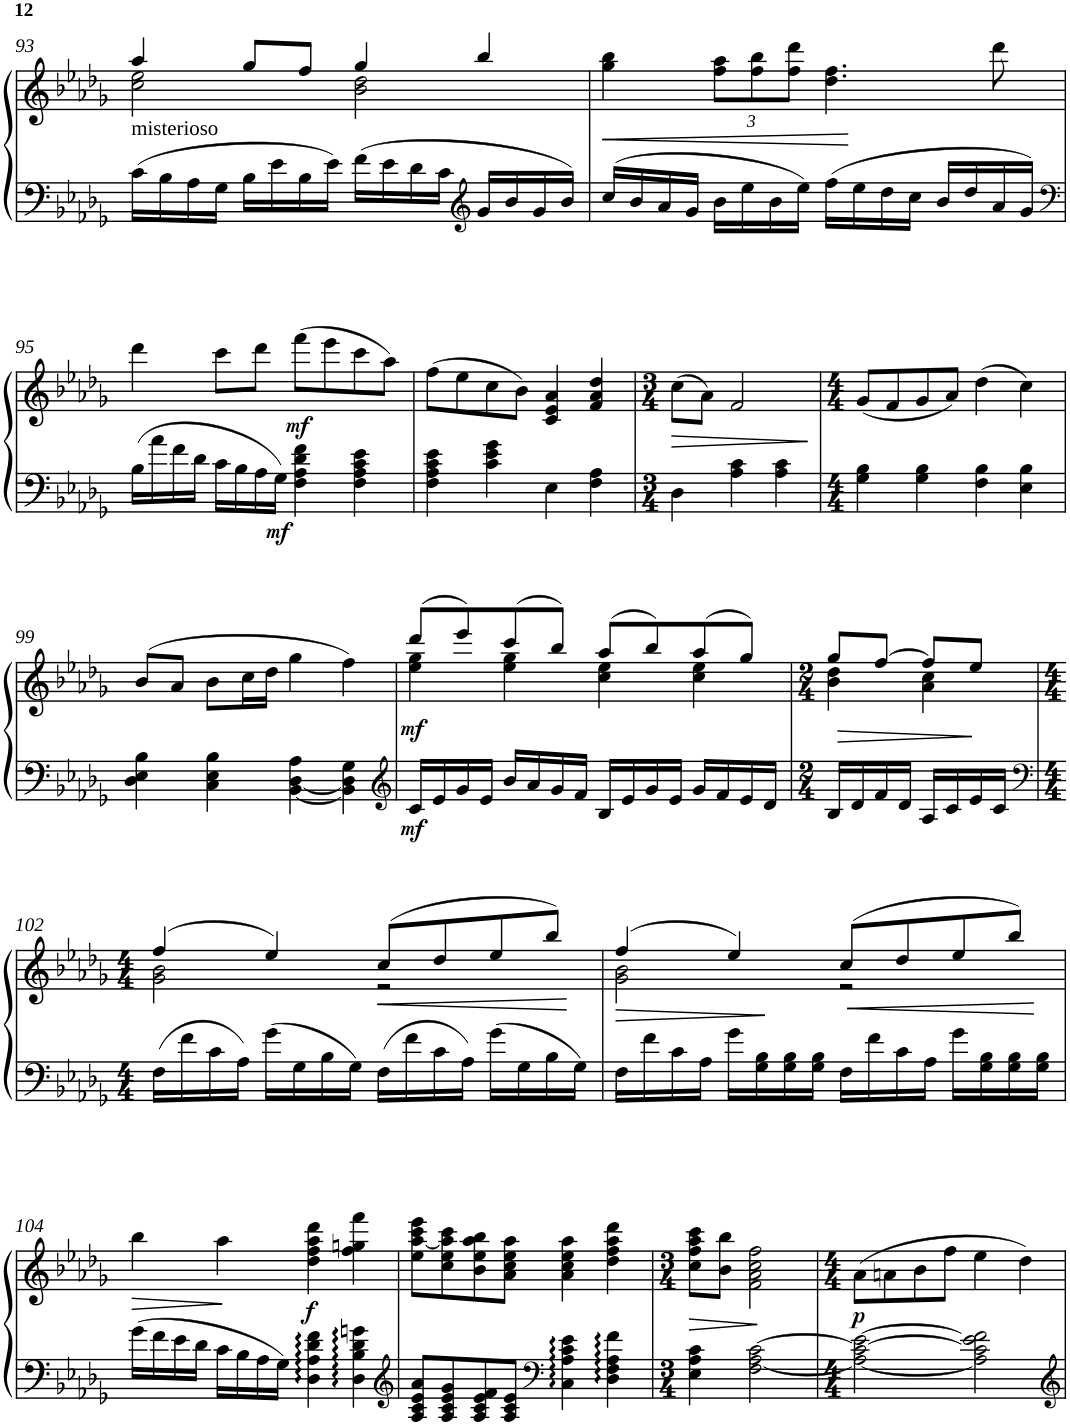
**kern	**kern	**dynam
*part1	*part1	*part1
*staff2	*staff1	*staff1/2
*I"Piano	*	*
*I'Pno	*	*
!!LO:PB:g=z
*clefF4	*clefG2	*
*k[b-e-a-d-g-]	*k[b-e-a-d-g-]	*
*D-:	*D-:	*
*M4/4	*M4/4	*
=93	=93	=93
*	*^	*
!	!LO:TX:b:t=misterioso	!	!
16c\LL	4aa-/	2cc\ 2ee-\	.
16B-\	.	.	.
16A-\	.	.	.
16G-\JJ	.	.	.
16B-\LL	8gg-/L	.	.
16e-\	.	.	.
16B-\	8ff/J	.	.
16e-\JJ	.	.	.
16f\LL	4gg-/	2b-\ 2dd-\	.
16e-\	.	.	.
16d-\	.	.	.
16c\JJ	.	.	.
*clefG2	*	*	*
16g-/LL	4bb-/	.	.
16b-/	.	.	.
16g-/	.	.	.
16b-/JJ	.	.	.
*	*v	*v	*
=94	=94	=94
!	!	!LO:HP:b
16cc/LL	4gg-\ 4bb-\	<
16b-/	.	.
16a-/	.	.
16g-/JJ	.	.
*	*Xbrackettup	*
16b-\LL	12ff\ 12aa-\L	.
16ee-\	.	.
.	12ff\ 12bb-\	.
16b-\	.	.
.	12ff\ 12ddd-\J	.
16ee-\JJ	.	.
16ff\LL	4.dd-\ 4.ff\	.
16ee-\	.	.
16dd-\	.	.
16cc\JJ	.	.
16b-/LL	.	.
16dd-/	.	.
16a-/	8ddd-\	[
16g-/JJ	.	.
!!LO:LB:g=z
=95	=95	=95
*clefF4	*	*
16B-\LL	4ddd-\	.
16a-\	.	.
16f\	.	.
16d-\JJ	.	.
16c\LL	8ccc\L	.
16B-\	.	.
16A-\	8ddd-\J	.
!	!	!LO:DY:b=2
16G-\JJ	.	mf
!	!	!LO:DY:b
4F\ 4A-\ 4d-\ 4f\	(>8fff\L	mf
.	8eee-\	.
4F\ 4A-\ 4c\ 4e-\	8ccc\	.
.	8aa-\J)	.
=96	=96	=96
4F\ 4A-\ 4c\ 4e-\	(>8ff\L	.
.	8ee-\	.
4c\ 4e-\ 4g-\	8cc\	.
.	8b-\J)	.
4E-\	4c/ 4e-/ 4a-/	.
4F\ 4A-\	4f/ 4a-/ 4dd-/	.
=97	=97	=97
*M3/4	*M3/4	*
!	!	!LO:HP:b
4D-\	(>8cc\L	>
.	8a-\J)	.
4A-\ 4c\	2f/	.
4A-\ 4c\	.	.
.	.	]
=98	=98	=98
*M4/4	*M4/4	*
4G-\ 4B-\	(<8g-/L	.
.	8f/	.
4G-\ 4B-\	8g-/	.
.	8a-/J)	.
4F\ 4B-\	(>4dd-\	.
4E-\ 4B-\	4cc\)	.
!!LO:LB:g=z
=99	=99	=99
*^	*	*
1ryy	4D-\ 4E-\ 4B-\	(>8b-/L	.
.	.	8a-/J	.
.	4C\ 4E-\ 4B-\	8b-\L	.
.	.	16cc\L	.
.	.	16dd-\JJ	.
.	[4BB-\ [4D-\ 4A-\	4gg-\	.
.	4BB-\] 4D-\] 4G-\	4ff\)	.
=100	=100	=100	=100
*clefG2	*	*	*
*	*	*^	*
!	!	!	!	!LO:DY:b=2
!	!	!	!	!LO:DY:n=1:b
1ryy	16c/LL	(>8ddd-/L	4ee-\ 4gg-\	mf mf
.	16e-/	.	.	.
.	16g-/	8eee-/)	.	.
.	16e-/JJ	.	.	.
.	16b-/LL	(>8ccc/	4ee-\ 4gg-\	.
.	16a-/	.	.	.
.	16g-/	8bb-/J)	.	.
.	16f/JJ	.	.	.
.	16B-/LL	(>8aa-/L	4cc\ 4ee-\	.
.	16e-/	.	.	.
.	16g-/	8bb-/)	.	.
.	16e-/JJ	.	.	.
.	16g-/LL	(>8aa-/	4cc\ 4ee-\	.
.	16f/	.	.	.
.	16e-/	8gg-/J)	.	.
.	16d-/JJ	.	.	.
*v	*v	*	*	*
=101	=101	=101	=101
*M2/4	*M2/4	*	*
16B-/LL	8gg-/L	4b-\ 4dd-\	.
16d-/	.	.	.
!	!	!	!LO:HP:b
16f/	[>8ff/J	.	>
16d-/JJ	.	.	.
16A-/LL	8ff/L]	4a-\ 4cc\	.
16c/	.	.	.
16e-/	8ee-/J	.	.
16c/JJ	.	.	.
*	*v	*v	*
.	.	]
!!LO:LB:g=z
=102	=102	=102
*clefF4	*	*
*M4/4	*M4/4	*
*	*^	*
16F\LL	(>4ff/	2g-\ 2b-\	.
16f\	.	.	.
16c\	.	.	.
16A-\JJ	.	.	.
16g-\LL	4ee-/)	.	.
16G-\	.	.	.
16B-\	.	.	.
16G-\JJ	.	.	.
!	!	!	!LO:HP:b
16F\LL	(>8cc/L	2r	<
16f\	.	.	.
16c\	8dd-/	.	.
16A-\JJ	.	.	.
16g-\LL	8ee-/	.	.
16G-\	.	.	.
16B-\	8bb-/J)	.	.
16G-\JJ	.	.	.
*	*v	*v	*
.	.	[
=103	=103	=103
!	!	!LO:HP:b
*	*^	*
16F\LL	(>4ff/	2g-\ 2b-\	>
16f\	.	.	.
16c\	.	.	.
16A-\JJ	.	.	.
16g-\LL	4ee-/)	.	.
16G-\ 16B-\	.	.	.
16G-\ 16B-\	.	.	.
16G-\ 16B-\JJ	.	.	.
16F\LL	(>8cc/L	2r	]
16f\	.	.	.
!	!	!	!LO:HP:b
16c\	8dd-/	.	<
16A-\JJ	.	.	.
16g-\LL	8ee-/	.	.
16G-\ 16B-\	.	.	.
16G-\ 16B-\	8bb-/J)	.	.
16G-\ 16B-\JJ	.	.	.
*	*v	*v	*
.	.	[
!!LO:LB:g=z
=104	=104	=104
!	!	!LO:HP:b
16g-\LL	4bb-\	>
16f\	.	.
16e-\	.	.
16d-\JJ	.	.
16c\LL	4aa-\	.
16B-\	.	.
16A-\	.	.
16G-\JJ	.	.
!	!	!LO:DY:n=1:b
4D-\ 4A-\ 4d-\ 4f\	4dd-\ 4ff\ 4aa-\ 4ddd-\	] f
4D-\ 4B-\ 4d-\ 4gn\	4ff\ 4ggn\ 4fff\	.
=105	=105	=105
*clefG2	*	*
*^	*	*
1ryy	8A-/ 8c/ 8e-/ 8a-/L	8ee-\ [8aa-\ 8ccc\ 8eee-\L	.
.	8A-/ 8c/ 8e-/ 8g-/	8cc\ 8ee-\ 8aa-\] 8ccc\	.
.	8A-/ 8c/ 8e-/ 8f/	8b-\ 8ee-\ 8aa-\ 8bb-\	.
.	8A-/ 8c/ 8e-/J	8a-\ 8cc\ 8ee-\ 8aa-\J	.
*clefF4	*	*	*
.	4C\ 4A-\ 4c\ 4e-\	4a-\ 4cc\ 4ee-\ 4aa-\	.
.	4D-\ 4F\ 4A-\ 4f\	4dd-\ 4ff\ 4aa-\ 4ddd-\	.
*v	*v	*	*
=106	=106	=106
*M3/4	*M3/4	*
*^	*	*
!	!	!	!LO:HP:b
*v	*v	*	*
4E-\ 4A-\ 4c\	8cc\ 8ff\ 8aa-\ 8ccc\L	>
.	8b-\ 8bb-\J	.
2F\ [2A-\ [2c\	2f\ 2a-\ 2cc\ 2ff\	.
.	.	]
=107	=107	=107
*M4/4	*M4/4	*
!	!	!LO:DY:b
2A-\_ 2c\_ [2e-\	(>8a-\L	p
.	8an\	.
.	8b-\	.
.	8ff\J	.
2A-\] 2c\] 2e-\] 2f\	4ee-\	.
.	4dd-\)	.
=	=	=
*-	*-	*-
